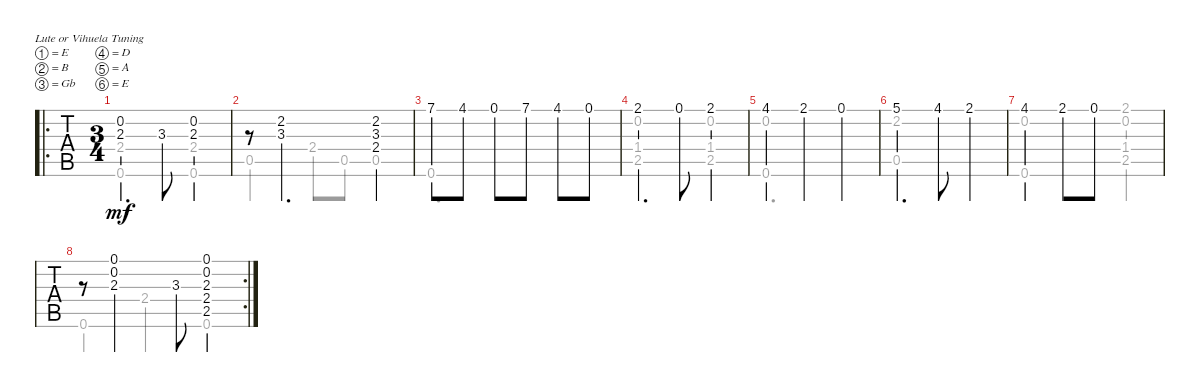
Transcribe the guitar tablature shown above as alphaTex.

\bracketExtendMode groupsimilarinstruments
\singleTrackTrackNamePolicy hidden
\multiTrackTrackNamePolicy hidden
\firstSystemTrackNameOrientation horizontal
\otherSystemsTrackNameOrientation horizontal
\track ("Untitled" "Untitled") {instrument acousticguitarnylon}
\staff {tabs}
\tuning (E4 B3 Gb3 D3 A2 E2)
\voice
\ro
\ts (3 4)
\tempo (104 hide)
\clef g2
\ks e
(0.2 2.3).4{d dy mf} 3.3.8 (0.2 2.3).4 |
r.8 (2.2 3.3).4{d} (2.2 3.3 2.4).4 |
7.1.8 4.1.8 0.1.8 7.1.8 4.1.8 0.1.8 |
2.1.4{d} 0.1.8 2.1.4 |
4.1.4 2.1.4 0.1.4 |
5.1.4{d} 4.1.8 2.1.4 |
4.1.4 2.1.8 0.1.8 |
\rc 2
r.8 (0.1 0.2 2.3).4 3.3.8 (0.1 0.2 2.3 2.4 2.5).4
\voice
\clef g2
\ottava regular
\simile none
\ks e
(2.4 0.6).2{dy mf} (2.4 0.6).4 |
0.5.4 2.4.8 0.5.8 0.5.4 |
0.6.2{d} |
(0.2 1.4 2.5).2 (0.2 1.4 2.5).4 |
(0.2 0.6).2{d} |
(2.2 0.5).2{d} |
(0.2 0.6).2 (0.2 1.4 2.5 2.1).4 |
0.6.4 2.4.4 0.6.4
